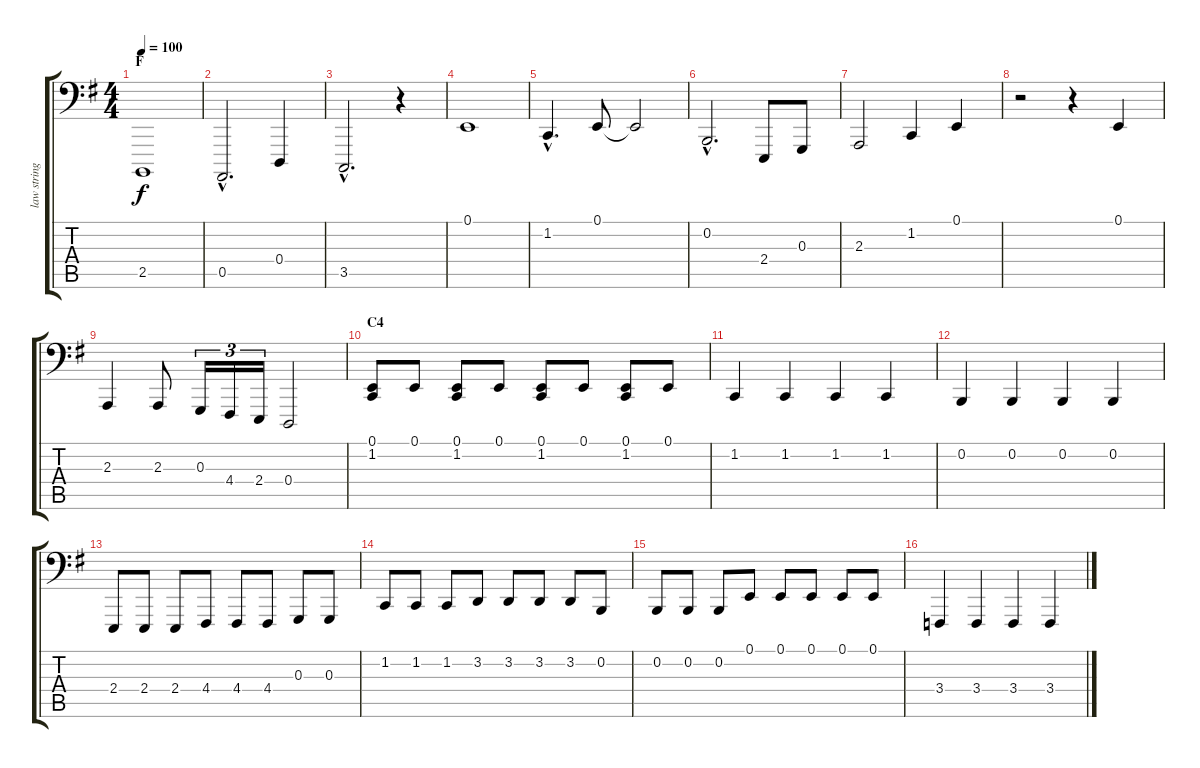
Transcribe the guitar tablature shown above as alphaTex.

\track ("law strings" "law string") {instrument tremolostrings}
\staff {score tabs}
\tuning (E2 B1 G1 D1 A0 E0) {hide}
\ts (4 4)
\section ("" "F")
\tempo 100
\clef f4
\ks g
2.5.1{dy f} |
0.5{hac}.2{d} 0.4.4 |
3.5{hac}.2{d} r.4 |
0.1.1 |
1.2{hac}.4{d} 0.1.8 0.1{t}.2 |
0.2{hac}.2{d} 2.4.8 0.3.8 |
2.3.2 1.2.4 0.1.4 |
r.2 r.4 0.1.4 |
2.3.4 2.3.8 0.3.16{tu (3 2)} 4.4.16{tu (3 2)} 2.4.16{tu (3 2)} 0.4.2 |
\section ("" "C4")
(0.1 1.2).8 0.1.8 (0.1 1.2).8 0.1.8 (0.1 1.2).8 0.1.8 (0.1 1.2).8 0.1.8 |
1.2.4 1.2.4 1.2.4 1.2.4 |
0.2.4 0.2.4 0.2.4 0.2.4 |
2.4.8 2.4.8 2.4.8 4.4.8 4.4.8 4.4.8 0.3.8 0.3.8 |
1.2.8 1.2.8 1.2.8 3.2.8 3.2.8 3.2.8 3.2.8 0.2.8 |
0.2.8 0.2.8 0.2.8 0.1.8 0.1.8 0.1.8 0.1.8 0.1.8 |
3.4.4 3.4.4 3.4.4 3.4.4
